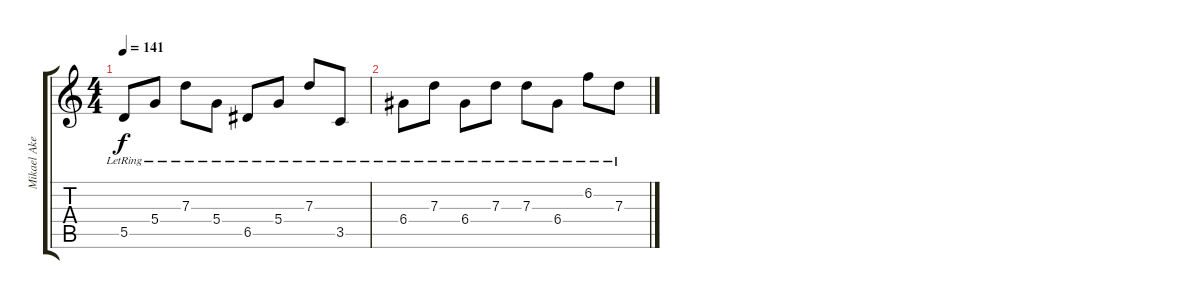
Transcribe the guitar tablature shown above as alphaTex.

\track ("Mikael Akerfeldt" "Mikael Ake") {instrument acousticguitarsteel}
\staff {score tabs}
\tuning (E4 B3 G3 D3 A2 E2) {hide}
\ts (4 4)
\tempo 141
\clef g2
\ks c
5.5{lr}.8{dy f} 5.4{lr}.8 7.3{lr}.8 5.4{lr}.8 6.5{lr}.8 5.4{lr}.8 7.3{lr}.8 3.5{lr}.8 |
6.4{lr}.8 7.3{lr}.8 6.4{lr}.8 7.3{lr}.8 7.3{lr}.8 6.4{lr}.8 6.2{lr}.8 7.3{lr}.8
